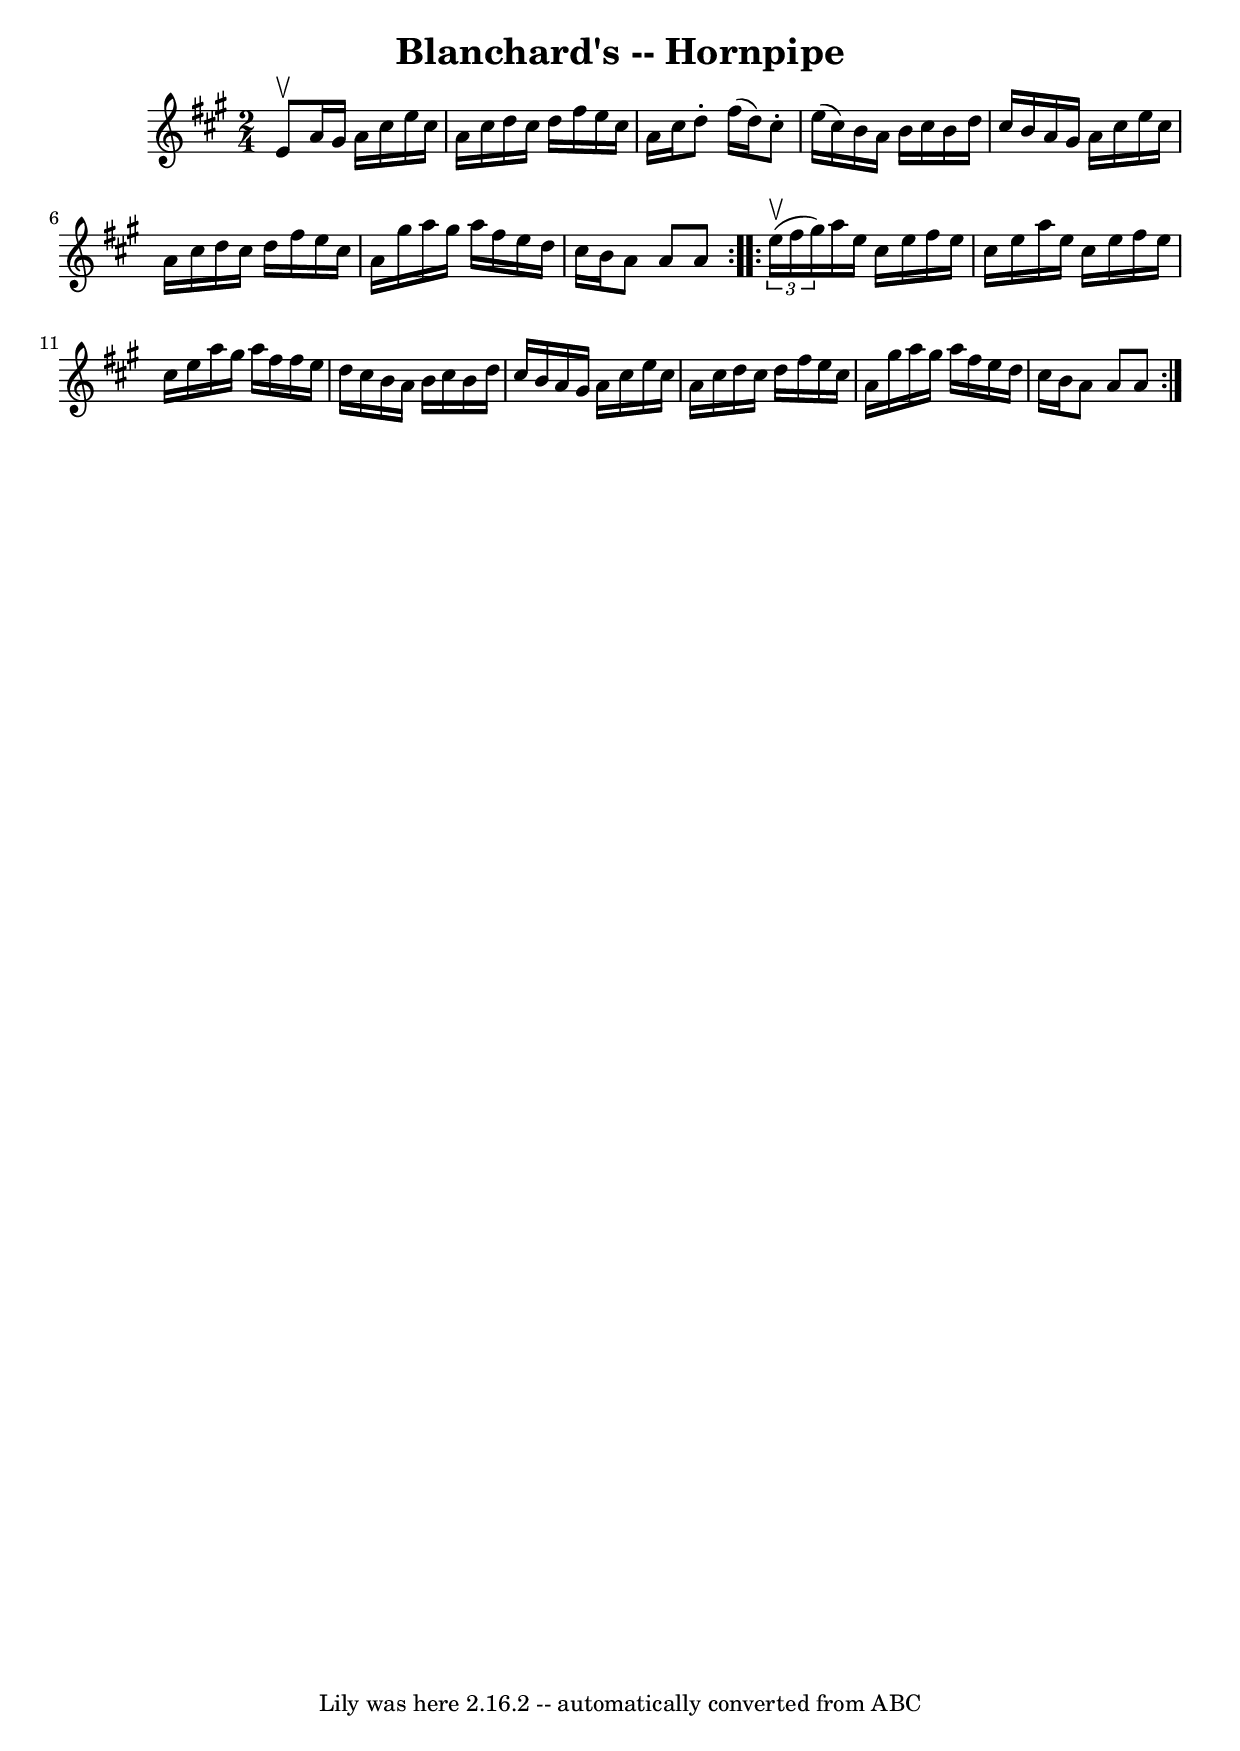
\version "2.16.2"
\include "Mammoth.ily"
\header {
  %% book = "Cole's 1000 Fiddle Tunes"
  crossRefNumber = "1"
  footnotes = ""
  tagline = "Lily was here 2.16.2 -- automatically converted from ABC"
  title = "Blanchard's -- Hornpipe"

}
voicedefault =  {



  \repeat volta 2 {

    \time 2/4 
    \key a \major
    e'8^\upbow |
    a'16 gis'16 a'16    
    cis''16 e''16 cis''16 a'16 cis''16  |
    d''16 cis''16    
    d''16 fis''16 e''16 cis''16 a'16 cis''16  |
    d''8-.   
    fis''16 (d''16) cis''8-. e''16 (cis''16) |
    b'16    
    a'16 b'16 cis''16 b'16 d''16 cis''16 b'16  |
    a'16  
    gis'16 a'16 cis''16 e''16 cis''16 a'16 cis''16  |
    
    d''16 cis''16 d''16 fis''16 e''16 cis''16 a'16 gis''16   |
    a''16 gis''16 a''16 fis''16 e''16 d''16 cis''16    
    b'16  |
    a'8 a'8 a'8  
  }     
  \repeat volta 2 {
    \times 2/3 {   
      e''16 (^\upbow fis''16 gis''16) 
    } |
    a''16 e''16 cis''16  
    e''16 fis''16 e''16 cis''16 e''16  |
    a''16 e''16    
    cis''16 e''16 fis''16 e''16 cis''16 e''16  |
    a''16    
    gis''16 a''16 fis''16 fis''16 e''16 d''16 cis''16  |
    
    b'16 a'16 b'16 cis''16 b'16 d''16 cis''16 b'16  |
    
    a'16 gis'16 a'16 cis''16 e''16 cis''16 a'16 cis''16   |
    d''16 cis''16 d''16 fis''16 e''16 cis''16 a'16    
    gis''16  |
    a''16 gis''16 a''16 fis''16 e''16 d''16    
    cis''16 b'16  |
    a'8 a'8 a'8  
  }   

}

\score{
  <<

    \context Staff="default"
    {
      \voicedefault 
      
    }

  >>
  \layout {
    
  }
  \midi {
  }

}
